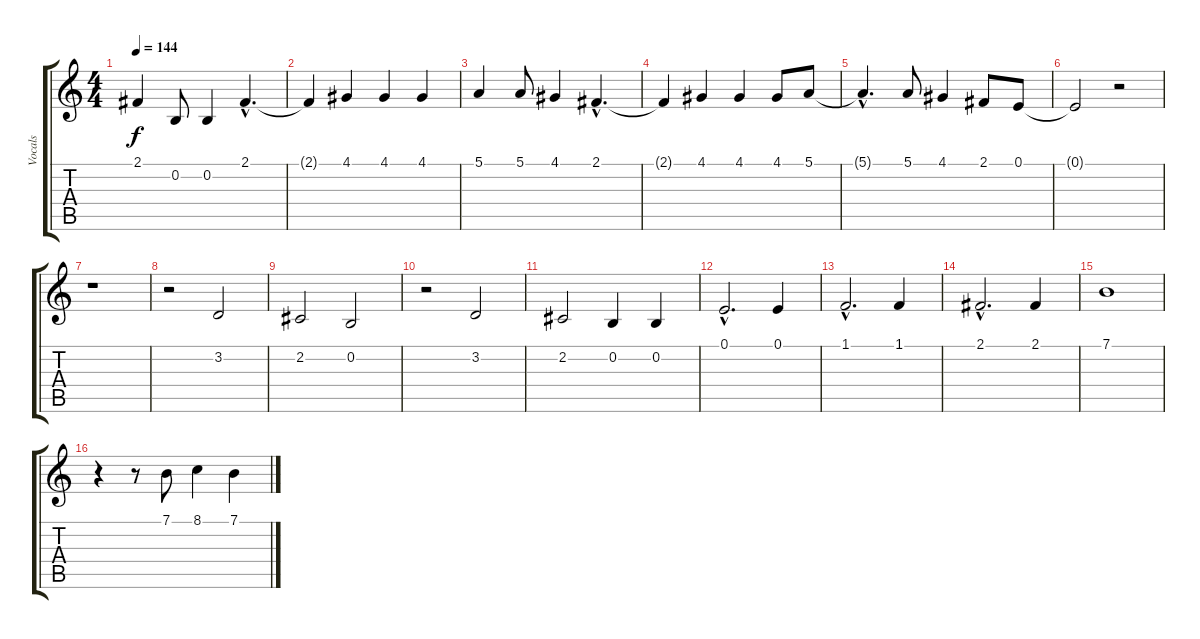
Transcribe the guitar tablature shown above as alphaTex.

\track ("Vocals" "Vocals") {instrument baritonesax}
\staff {score tabs}
\tuning (E4 B3 G3 D3 A2 E2) {hide}
\ts (4 4)
\tempo 144
\clef g2
\ks c
2.1.4{dy f} 0.2.8 0.2.4 2.1{hac}.4{d} |
2.1{t}.4 4.1.4 4.1.4 4.1.4 |
5.1.4 5.1.8 4.1.4 2.1{hac}.4{d} |
2.1{t}.4 4.1.4 4.1.4 4.1.8 5.1.8 |
5.1{hac t}.4{d} 5.1.8 4.1.4 2.1.8 0.1.8 |
0.1{t}.2 r.2 |
r.1 |
r.2 3.2.2 |
2.2.2 0.2.2 |
r.2 3.2.2 |
2.2.2 0.2.4 0.2.4 |
0.1{hac}.2{d} 0.1.4 |
1.1{hac}.2{d} 1.1.4 |
2.1{hac}.2{d} 2.1.4 |
7.1.1 |
r.4 r.8 7.1.8 8.1.4 7.1.4
